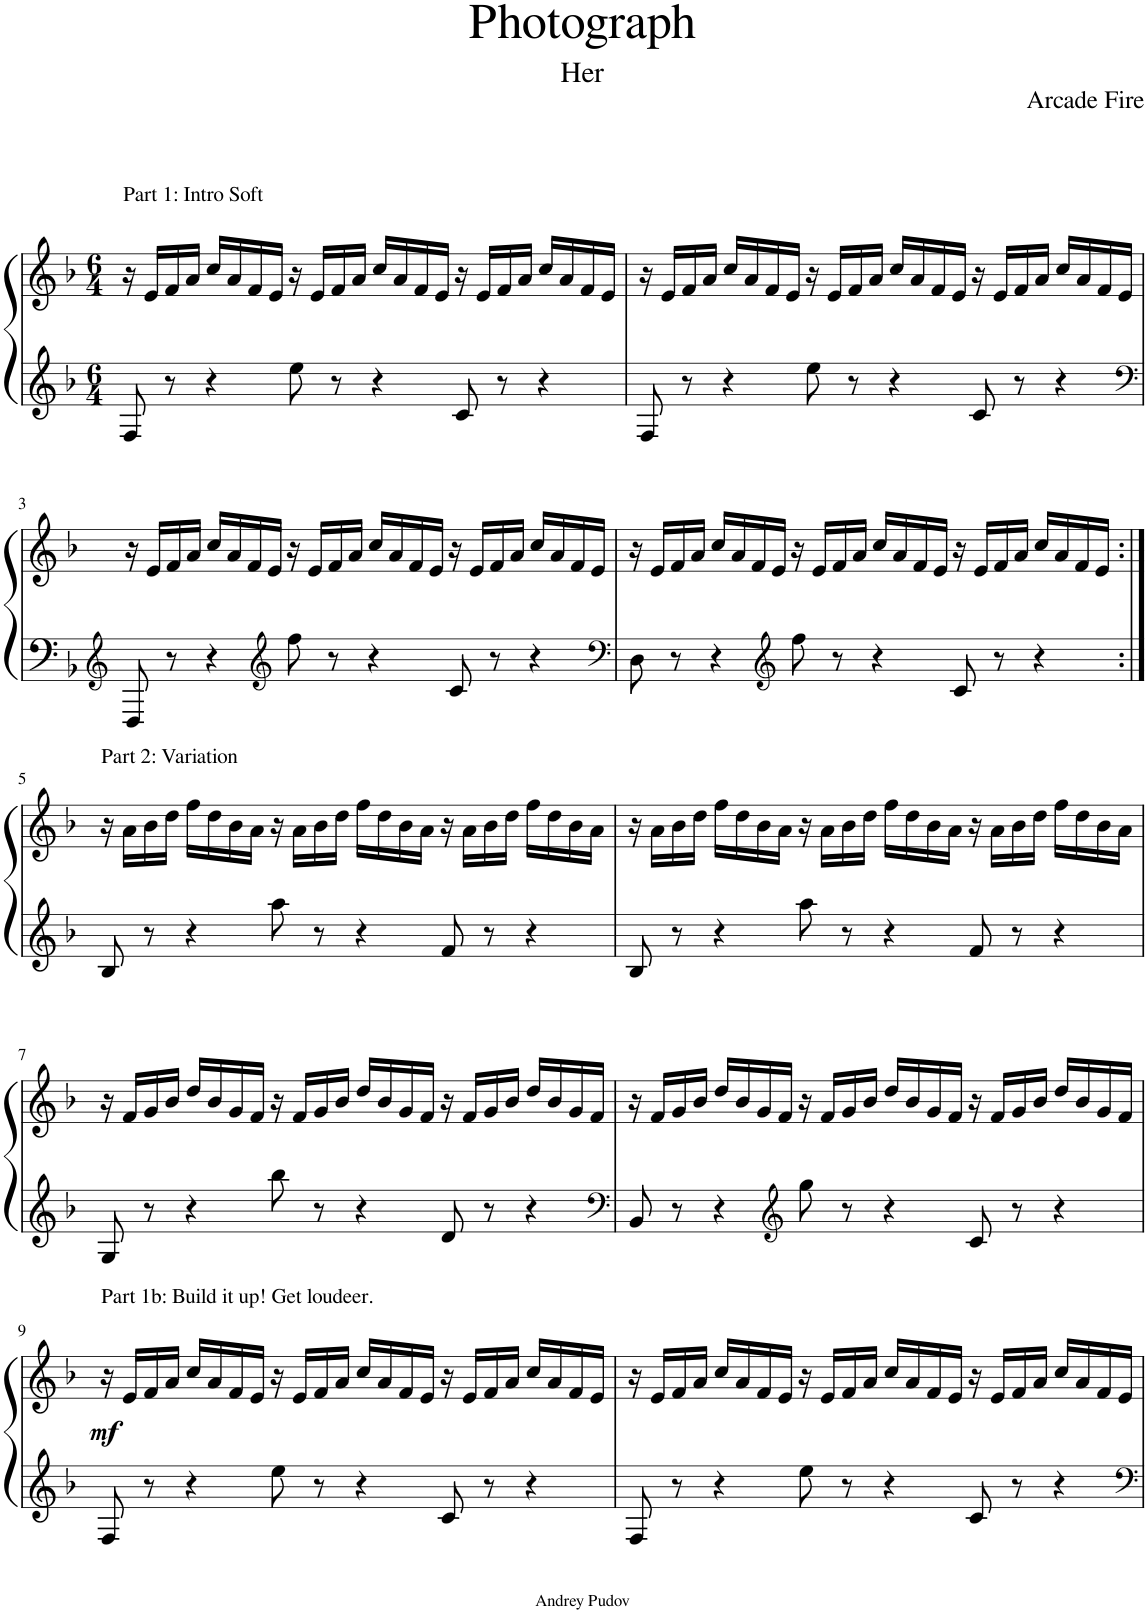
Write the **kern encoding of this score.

**kern	**kern	**dynam
*part1	*part1	*part1
*staff2	*staff1	*staff1/2
*I"Piano	*	*
*I'Pno.	*	*
*clefG2	*clefG2	*
*k[b-]	*k[b-]	*
*M6/4	*M6/4	*
=1	=1	=1
!	!LO:TX:a:t=Part 1&colon; Intro Soft	!
8F/	16r	.
.	16e/LL	.
8r	16f/	.
.	16a/JJ	.
4r	16cc/LL	.
.	16a/	.
.	16f/	.
.	16e/JJ	.
8ee\	16r	.
.	16e/LL	.
8r	16f/	.
.	16a/JJ	.
4r	16cc/LL	.
.	16a/	.
.	16f/	.
.	16e/JJ	.
8c/	16r	.
.	16e/LL	.
8r	16f/	.
.	16a/JJ	.
4r	16cc/LL	.
.	16a/	.
.	16f/	.
.	16e/JJ	.
=2	=2	=2
8F/	16r	.
.	16e/LL	.
8r	16f/	.
.	16a/JJ	.
4r	16cc/LL	.
.	16a/	.
.	16f/	.
.	16e/JJ	.
8ee\	16r	.
.	16e/LL	.
8r	16f/	.
.	16a/JJ	.
4r	16cc/LL	.
.	16a/	.
.	16f/	.
.	16e/JJ	.
8c/	16r	.
.	16e/LL	.
8r	16f/	.
.	16a/JJ	.
4r	16cc/LL	.
.	16a/	.
.	16f/	.
.	16e/JJ	.
!!LO:LB:g=z
=3	=3	=3
*clefG2	*	*
8D/	16r	.
.	16e/LL	.
8r	16f/	.
.	16a/JJ	.
4r	16cc/LL	.
.	16a/	.
.	16f/	.
.	16e/JJ	.
*clefG2	*	*
8ff\	16r	.
.	16e/LL	.
8r	16f/	.
.	16a/JJ	.
4r	16cc/LL	.
.	16a/	.
.	16f/	.
.	16e/JJ	.
8c/	16r	.
.	16e/LL	.
8r	16f/	.
.	16a/JJ	.
4r	16cc/LL	.
.	16a/	.
.	16f/	.
.	16e/JJ	.
=4	=4	=4
*clefF4	*	*
8D\	16r	.
.	16e/LL	.
8r	16f/	.
.	16a/JJ	.
4r	16cc/LL	.
.	16a/	.
.	16f/	.
.	16e/JJ	.
*clefG2	*	*
8ff\	16r	.
.	16e/LL	.
8r	16f/	.
.	16a/JJ	.
4r	16cc/LL	.
.	16a/	.
.	16f/	.
.	16e/JJ	.
8c/	16r	.
.	16e/LL	.
8r	16f/	.
.	16a/JJ	.
4r	16cc/LL	.
.	16a/	.
.	16f/	.
.	16e/JJ	.
!!LO:LB:g=z
=5:|!	=5:|!	=5:|!
!	!LO:TX:a:t=Part 2&colon; Variation	!
8B-/	16r	.
.	16a\LL	.
8r	16b-\	.
.	16dd\JJ	.
4r	16ff\LL	.
.	16dd\	.
.	16b-\	.
.	16a\JJ	.
8aa\	16r	.
.	16a\LL	.
8r	16b-\	.
.	16dd\JJ	.
4r	16ff\LL	.
.	16dd\	.
.	16b-\	.
.	16a\JJ	.
8f/	16r	.
.	16a\LL	.
8r	16b-\	.
.	16dd\JJ	.
4r	16ff\LL	.
.	16dd\	.
.	16b-\	.
.	16a\JJ	.
=6	=6	=6
8B-/	16r	.
.	16a\LL	.
8r	16b-\	.
.	16dd\JJ	.
4r	16ff\LL	.
.	16dd\	.
.	16b-\	.
.	16a\JJ	.
8aa\	16r	.
.	16a\LL	.
8r	16b-\	.
.	16dd\JJ	.
4r	16ff\LL	.
.	16dd\	.
.	16b-\	.
.	16a\JJ	.
8f/	16r	.
.	16a\LL	.
8r	16b-\	.
.	16dd\JJ	.
4r	16ff\LL	.
.	16dd\	.
.	16b-\	.
.	16a\JJ	.
!!LO:LB:g=z
=7	=7	=7
8G/	16r	.
.	16f/LL	.
8r	16g/	.
.	16b-/JJ	.
4r	16dd/LL	.
.	16b-/	.
.	16g/	.
.	16f/JJ	.
8bb-\	16r	.
.	16f/LL	.
8r	16g/	.
.	16b-/JJ	.
4r	16dd/LL	.
.	16b-/	.
.	16g/	.
.	16f/JJ	.
8d/	16r	.
.	16f/LL	.
8r	16g/	.
.	16b-/JJ	.
4r	16dd/LL	.
.	16b-/	.
.	16g/	.
.	16f/JJ	.
=8	=8	=8
*clefF4	*	*
8BB-/	16r	.
.	16f/LL	.
8r	16g/	.
.	16b-/JJ	.
4r	16dd/LL	.
.	16b-/	.
.	16g/	.
.	16f/JJ	.
*clefG2	*	*
8gg\	16r	.
.	16f/LL	.
8r	16g/	.
.	16b-/JJ	.
4r	16dd/LL	.
.	16b-/	.
.	16g/	.
.	16f/JJ	.
8c/	16r	.
.	16f/LL	.
8r	16g/	.
.	16b-/JJ	.
4r	16dd/LL	.
.	16b-/	.
.	16g/	.
.	16f/JJ	.
!!LO:LB:g=z
=9	=9	=9
!	!LO:TX:a:t=Part 1b&colon; Build it up! Get loudeer.	!
!	!	!LO:DY:b
8F/	16r	mf
.	16e/LL	.
8r	16f/	.
.	16a/JJ	.
4r	16cc/LL	.
.	16a/	.
.	16f/	.
.	16e/JJ	.
8ee\	16r	.
.	16e/LL	.
8r	16f/	.
.	16a/JJ	.
4r	16cc/LL	.
.	16a/	.
.	16f/	.
.	16e/JJ	.
8c/	16r	.
.	16e/LL	.
8r	16f/	.
.	16a/JJ	.
4r	16cc/LL	.
.	16a/	.
.	16f/	.
.	16e/JJ	.
=10	=10	=10
8F/	16r	.
.	16e/LL	.
8r	16f/	.
.	16a/JJ	.
4r	16cc/LL	.
.	16a/	.
.	16f/	.
.	16e/JJ	.
8ee\	16r	.
.	16e/LL	.
8r	16f/	.
.	16a/JJ	.
4r	16cc/LL	.
.	16a/	.
.	16f/	.
.	16e/JJ	.
8c/	16r	.
.	16e/LL	.
8r	16f/	.
.	16a/JJ	.
4r	16cc/LL	.
.	16a/	.
.	16f/	.
.	16e/JJ	.
=	=	=
*-	*-	*-
